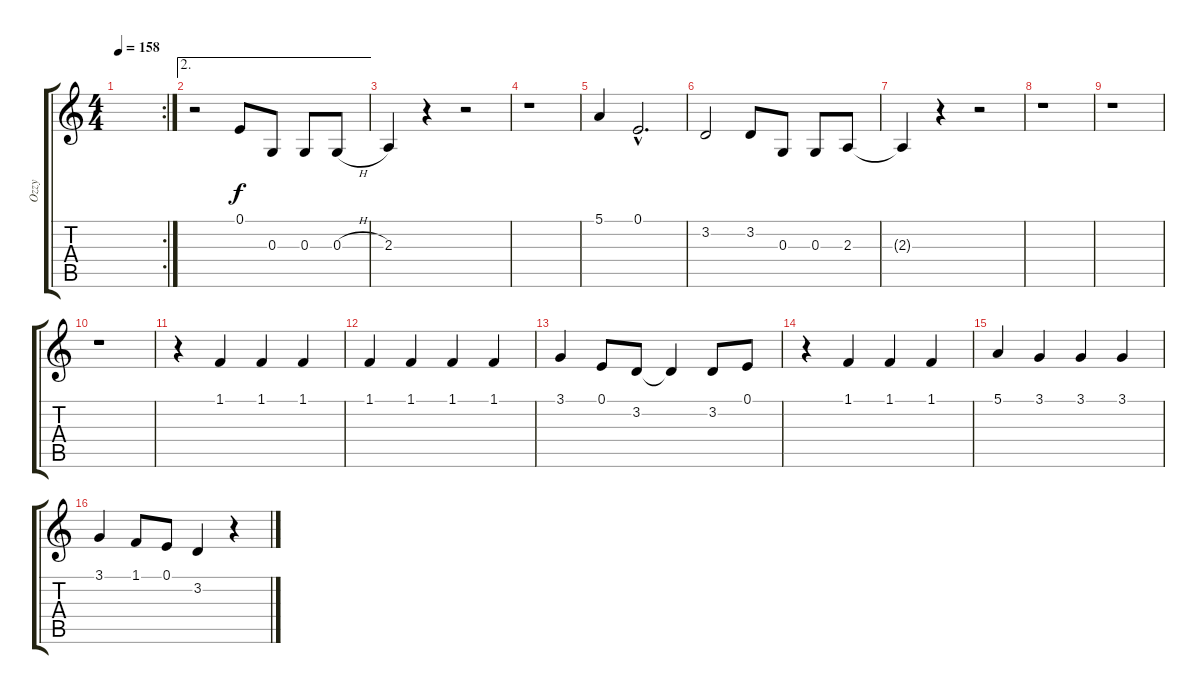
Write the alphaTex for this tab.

\track ("Ozzy" "Ozzy") {instrument lead2sawtooth}
\staff {score tabs}
\tuning (E4 B3 G3 D3 A2 E2) {hide}
\rc 2
\ts (4 4)
\tempo 158
\clef g2
\ks c
|
\ae 2
r.2 0.1.8 0.3.8 0.3.8 0.3{h}.8 |
2.3.4 r.4 r.2 |
r.1 |
5.1.4 0.1{hac}.2{d} |
3.2.2 3.2.8 0.3.8 0.3.8 2.3.8 |
2.3{t}.4 r.4 r.2 |
r.1 |
r.1 |
r.1 |
r.4 1.1.4 1.1.4 1.1.4 |
1.1.4 1.1.4 1.1.4 1.1.4 |
3.1.4 0.1.8 3.2.8 3.2{t}.4 3.2.8 0.1.8 |
r.4 1.1.4 1.1.4 1.1.4 |
5.1.4 3.1.4 3.1.4 3.1.4 |
3.1.4 1.1.8 0.1.8 3.2.4 r.4
